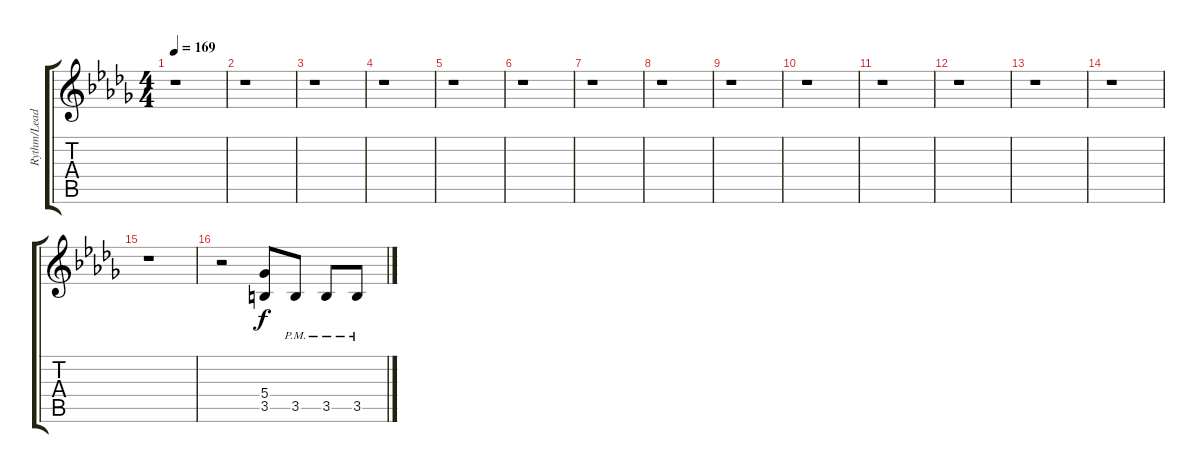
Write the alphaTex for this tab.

\track ("Rythm/Lead 1" "Rythm/Lead") {instrument distortionguitar}
\staff {score tabs}
\tuning (Eb4 Bb3 Gb3 Db3 Ab2 Eb2) {hide}
\ts (4 4)
\tempo 169
\clef g2
\ks db
r.1{dy f} |
r.1 |
r.1 |
r.1 |
r.1 |
r.1 |
r.1 |
r.1 |
r.1 |
r.1 |
r.1 |
r.1 |
r.1 |
r.1 |
r.1 |
r.2 (5.4 3.5).8 3.5{pm}.8 3.5{pm}.8 3.5{pm}.8
